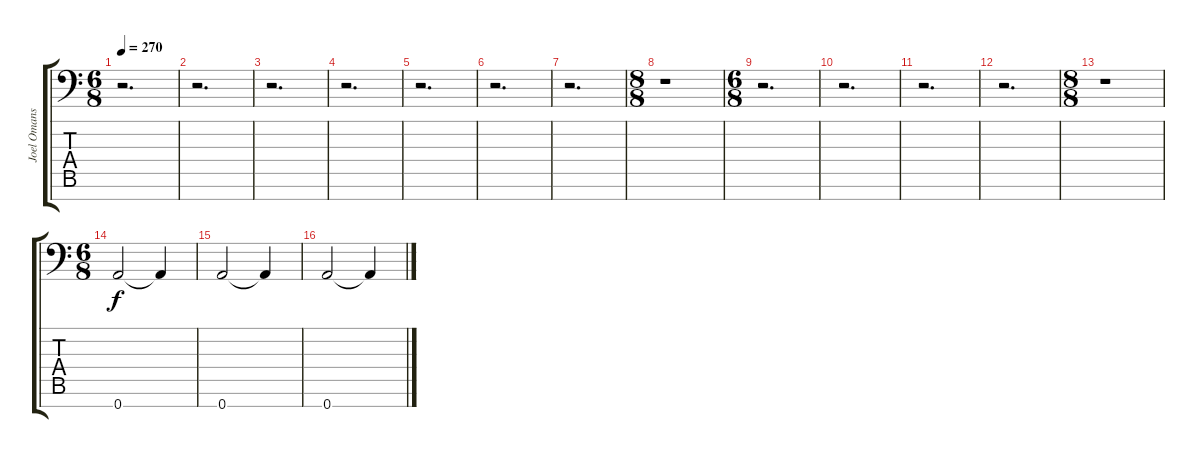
\track ("Joel Omans" "Joel Omans") {instrument distortionguitar}
\staff {score tabs}
\tuning (E4 B3 G3 D3 A2 E2 A1) {hide}
\ts (6 8)
\tempo 270
\clef f4
\ks c
r.2{d dy f} |
r.2{d} |
r.2{d} |
r.2{d} |
r.2{d} |
r.2{d} |
r.2{d} |
\ts (8 8)
r.1 |
\ts (6 8)
r.2{d} |
r.2{d} |
r.2{d} |
r.2{d} |
\ts (8 8)
r.1 |
\ts (6 8)
0.7.2{balance 16} 0.7{t}.4 |
0.7.2 0.7{t}.4 |
0.7.2 0.7{t}.4
